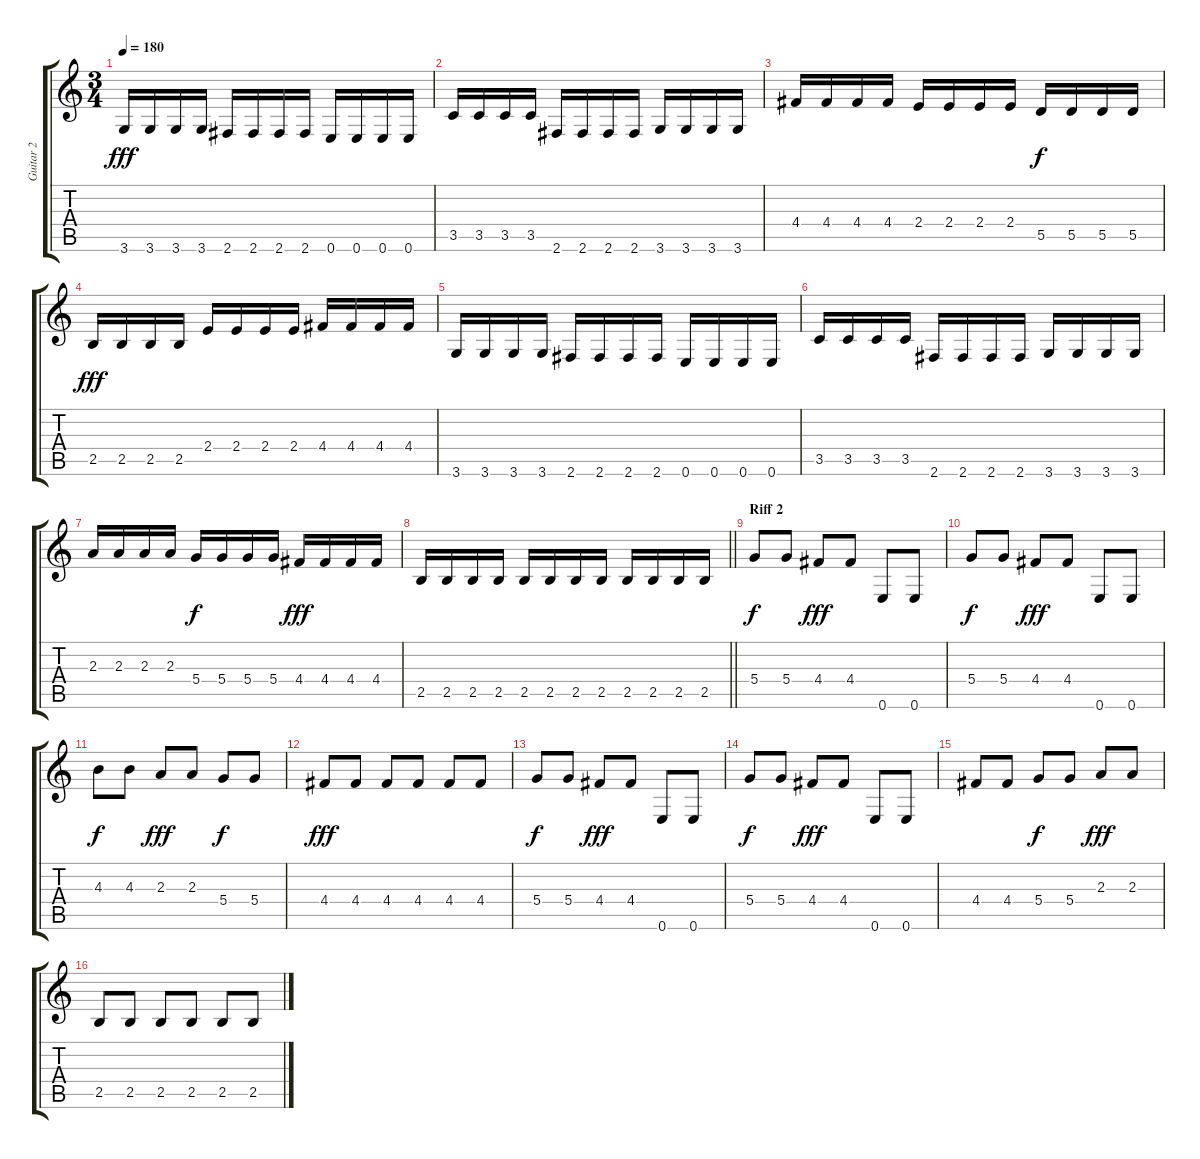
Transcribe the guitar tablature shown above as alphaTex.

\track ("Guitar 2" "Guitar 2") {instrument distortionguitar}
\staff {score tabs}
\tuning (E4 B3 G3 D3 A2 E2) {hide}
\ts (3 4)
\tempo 180
\clef g2
\ks c
3.6.16{dy fff} 3.6.16 3.6.16 3.6.16 2.6.16 2.6.16 2.6.16 2.6.16 0.6.16 0.6.16 0.6.16 0.6.16 |
3.5.16 3.5.16 3.5.16 3.5.16 2.6.16 2.6.16 2.6.16 2.6.16 3.6.16 3.6.16 3.6.16 3.6.16 |
4.4.16 4.4.16 4.4.16 4.4.16 2.4.16 2.4.16 2.4.16 2.4.16 5.5.16{dy f} 5.5.16 5.5.16 5.5.16 |
2.5.16{dy fff} 2.5.16 2.5.16 2.5.16 2.4.16 2.4.16 2.4.16 2.4.16 4.4.16 4.4.16 4.4.16 4.4.16 |
3.6.16 3.6.16 3.6.16 3.6.16 2.6.16 2.6.16 2.6.16 2.6.16 0.6.16 0.6.16 0.6.16 0.6.16 |
3.5.16 3.5.16 3.5.16 3.5.16 2.6.16 2.6.16 2.6.16 2.6.16 3.6.16 3.6.16 3.6.16 3.6.16 |
2.3.16 2.3.16 2.3.16 2.3.16 5.4.16{dy f} 5.4.16 5.4.16 5.4.16 4.4.16{dy fff} 4.4.16 4.4.16 4.4.16 |
\barLineRight lightlight
2.5.16 2.5.16 2.5.16 2.5.16 2.5.16 2.5.16 2.5.16 2.5.16 2.5.16 2.5.16 2.5.16 2.5.16 |
\section ("" "Riff 2")
5.4.8{dy f} 5.4.8 4.4.8{dy fff} 4.4.8 0.6.8 0.6.8 |
5.4.8{dy f} 5.4.8 4.4.8{dy fff} 4.4.8 0.6.8 0.6.8 |
4.3.8{dy f} 4.3.8 2.3.8{dy fff} 2.3.8 5.4.8{dy f} 5.4.8 |
4.4.8{dy fff} 4.4.8 4.4.8 4.4.8 4.4.8 4.4.8 |
5.4.8{dy f} 5.4.8 4.4.8{dy fff} 4.4.8 0.6.8 0.6.8 |
5.4.8{dy f} 5.4.8 4.4.8{dy fff} 4.4.8 0.6.8 0.6.8 |
4.4.8 4.4.8 5.4.8{dy f} 5.4.8 2.3.8{dy fff} 2.3.8 |
2.5.8 2.5.8 2.5.8 2.5.8 2.5.8 2.5.8
